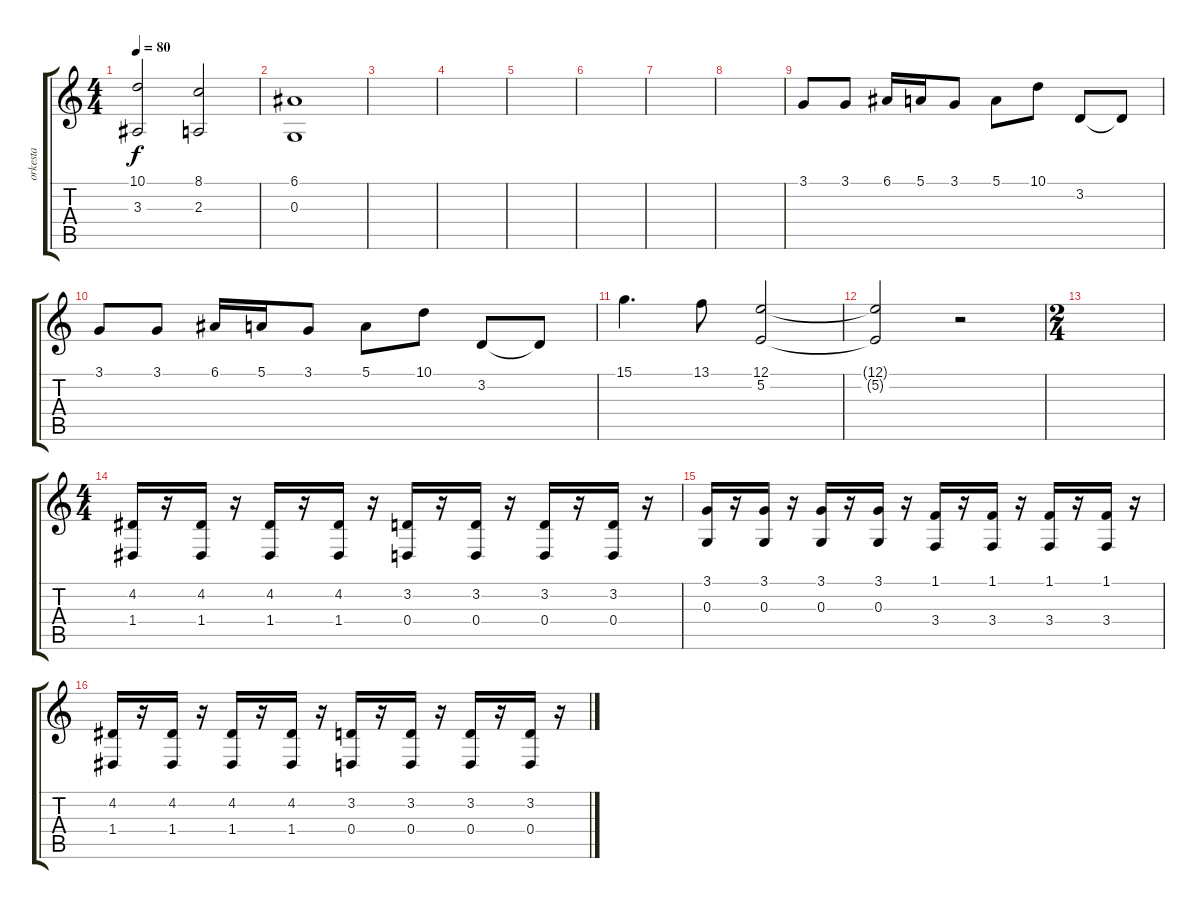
\track ("orkesta" "orkesta") {instrument stringensemble1}
\staff {score tabs}
\tuning (E4 B3 G3 D3 A2 E2) {hide}
\ts (4 4)
\tempo 80
\clef g2
\ks c
(10.1 3.3).2{dy f} (8.1 2.3).2 |
(6.1 0.3).1 |
|
|
|
|
|
|
3.1.8 3.1.8 6.1.16 5.1.16 3.1.8 5.1.8 10.1.8 3.2.8 3.2{t}.8 |
3.1.8 3.1.8 6.1.16 5.1.16 3.1.8 5.1.8 10.1.8 3.2.8 3.2{t}.8 |
15.1.4{d} 13.1.8 (12.1 5.2).2 |
(12.1{t} 5.2{t}).2 r.2 |
\ts (2 4)
|
\ts (4 4)
(4.2 1.4).16 r.16 (4.2 1.4).16 r.16 (4.2 1.4).16 r.16 (4.2 1.4).16 r.16 (3.2 0.4).16 r.16 (3.2 0.4).16 r.16 (3.2 0.4).16 r.16 (3.2 0.4).16 r.16 |
(3.1 0.3).16 r.16 (3.1 0.3).16 r.16 (3.1 0.3).16 r.16 (3.1 0.3).16 r.16 (1.1 3.4).16 r.16 (1.1 3.4).16 r.16 (1.1 3.4).16 r.16 (1.1 3.4).16 r.16 |
(4.2 1.4).16 r.16 (4.2 1.4).16 r.16 (4.2 1.4).16 r.16 (4.2 1.4).16 r.16 (3.2 0.4).16 r.16 (3.2 0.4).16 r.16 (3.2 0.4).16 r.16 (3.2 0.4).16 r.16
